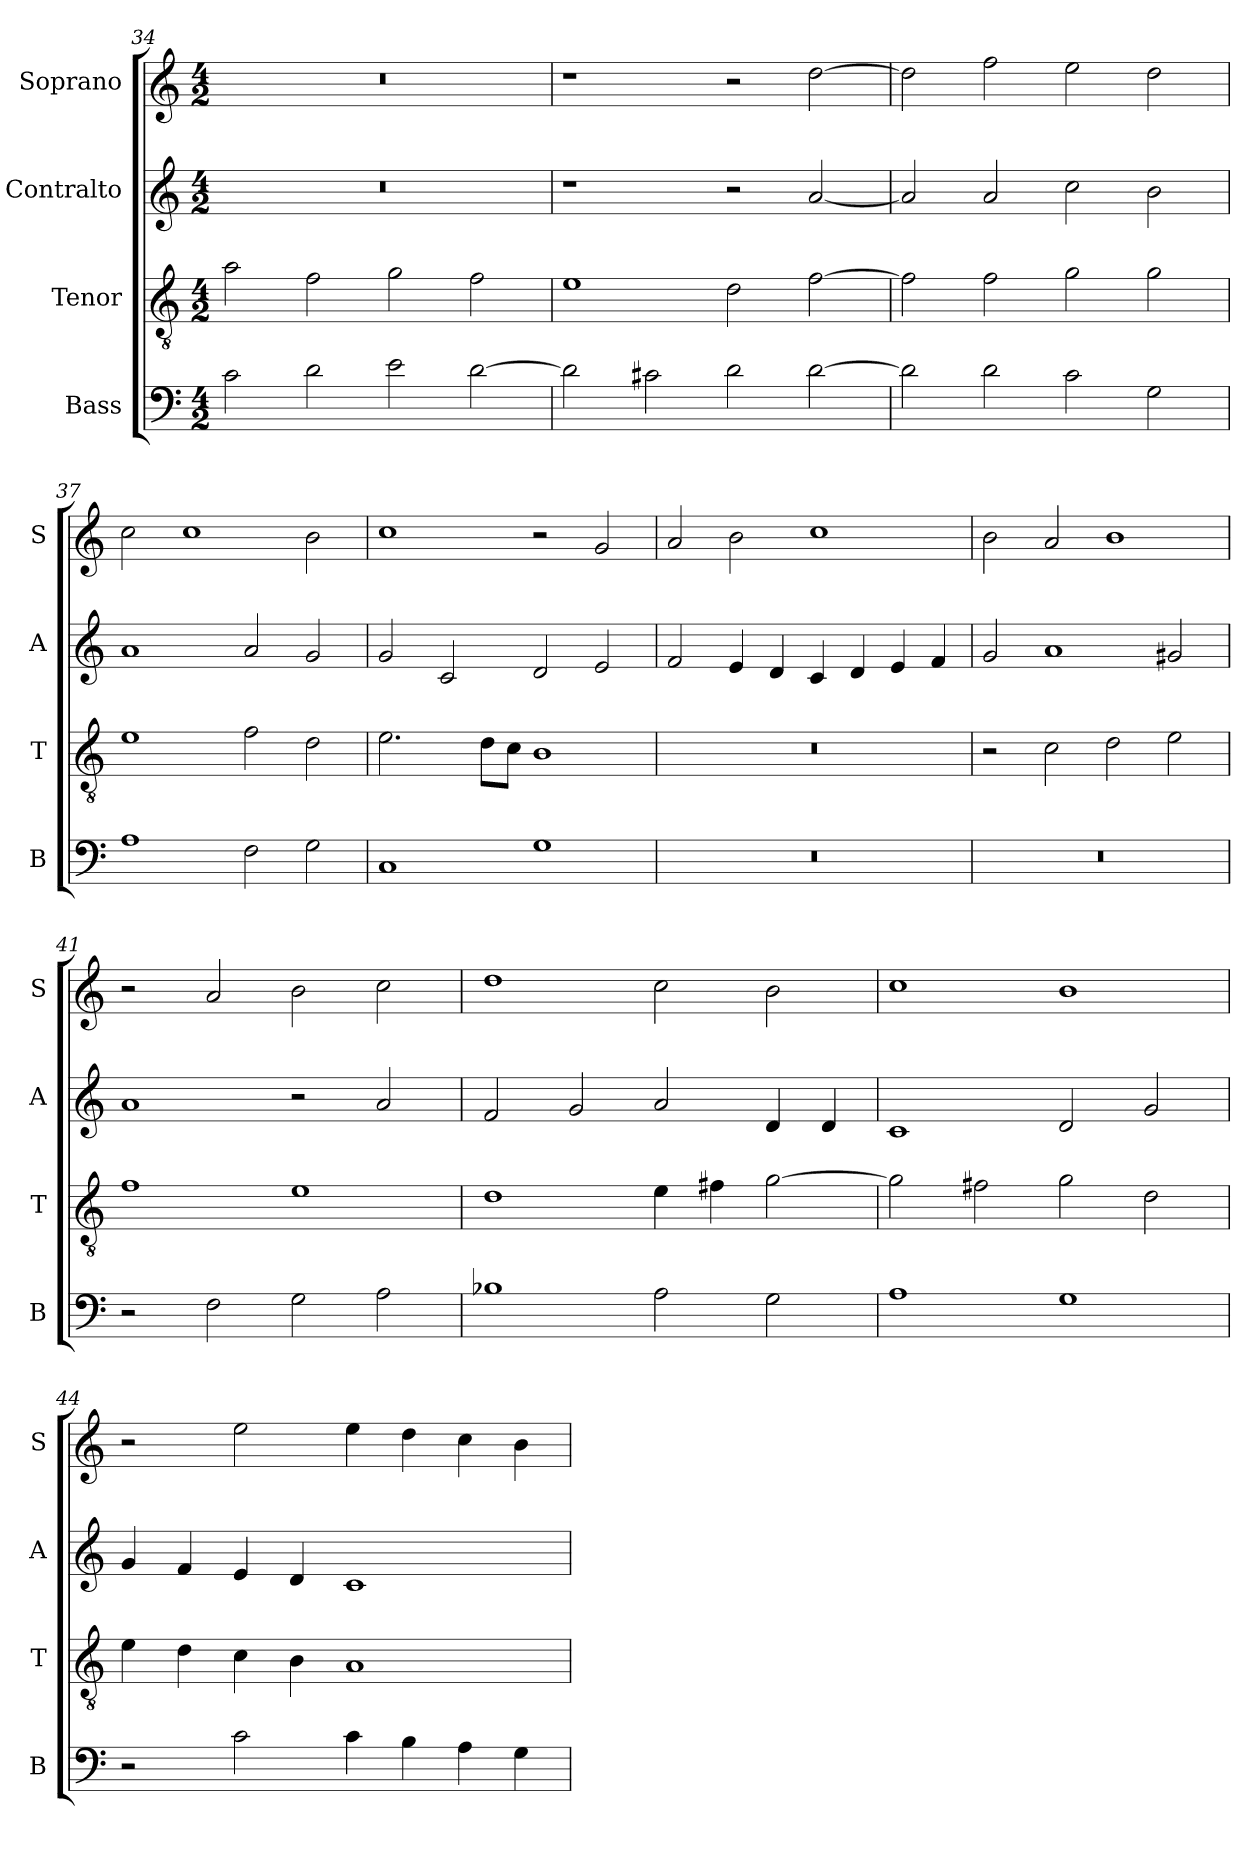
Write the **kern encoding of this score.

**kern	**kern	**kern	**kern
*part4	*part3	*part2	*part1
*staff4	*staff3	*staff2	*staff1
*I"Bass	*I"Tenor	*I"Contralto	*I"Soprano
*I'B	*I'T	*I'A	*I'S
*clefF4	*clefGv2	*clefG2	*clefG2
*k[]	*k[]	*k[]	*k[]
*A:aeo	*A:aeo	*A:aeo	*A:aeo
*M4/2	*M4/2	*M4/2	*M4/2
=34	=34	=34	=34
2c	2a	0r	0r
2d	2f	.	.
2e	2g	.	.
[2d	2f	.	.
=35	=35	=35	=35
2d]	1e	1r	1r
2c#X	.	.	.
2d	2d	2r	2r
[2d	[2f	[2a	[2dd
=36	=36	=36	=36
2d]	2f]	2a]	2dd]
2d	2f	2a	2ff
2c	2g	2cc	2ee
2G	2g	2b	2dd
=37	=37	=37	=37
1A	1e	1a	2cc
.	.	.	1cc
2F	2f	2a	.
2G	2d	2g	2b
=38	=38	=38	=38
1C	2.e	2g	1cc
.	.	2c	.
.	8d\L	.	.
.	8c\J	.	.
1G	1B	2d	2r
.	.	2e	2g
=39	=39	=39	=39
0r	0r	2f	2a
.	.	4e	2b
.	.	4d	.
.	.	4c	1cc
.	.	4d	.
.	.	4e	.
.	.	4f	.
=40	=40	=40	=40
0r	2r	2g	2b
.	2c	1a	2a
.	2d	.	1b
.	2e	2g#X	.
=41	=41	=41	=41
2r	1f	1a	2r
2F	.	.	2a
2G	1e	2r	2b
2A	.	2a	2cc
=42	=42	=42	=42
1B-X	1d	2f	1dd
.	.	2g	.
2A	4e	2a	2cc
.	4f#X	.	.
2G	[2g	4d	2b
.	.	4d	.
=43	=43	=43	=43
1A	2g]	1c	1cc
.	2f#X	.	.
1G	2g	2d	1b
.	2d	2g	.
=44	=44	=44	=44
2r	4e	4g	2r
.	4d	4f	.
2c	4c	4e	2ee
.	4B	4d	.
4c	1A	1c	4ee
4B	.	.	4dd
4A	.	.	4cc
4G	.	.	4b
=	=	=	=
*-	*-	*-	*-
